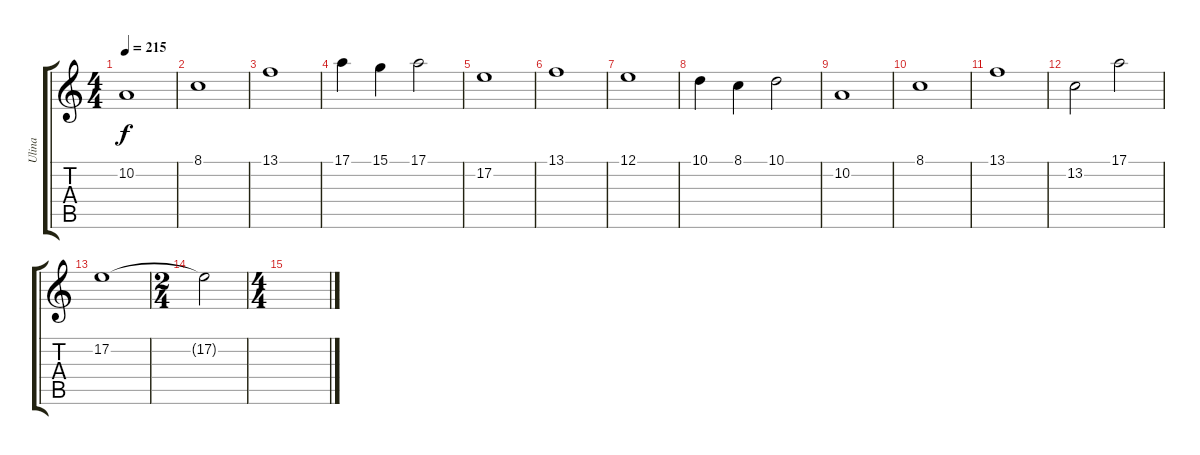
\track ("Ulina" "Ulina") {instrument ocarina}
\staff {score tabs}
\tuning (E4 B3 G3 D3 A2 E2) {hide}
\ts (4 4)
\tempo 215
\clef g2
\ks c
10.2.1{dy f} |
8.1.1 |
13.1.1 |
17.1.4 15.1.4 17.1.2 |
17.2.1 |
13.1.1 |
12.1.1 |
10.1.4 8.1.4 10.1.2 |
10.2.1 |
8.1.1 |
13.1.1 |
13.2.2 17.1.2 |
17.2.1 |
\ts (2 4)
17.2{t}.2 |
\ts (4 4)
